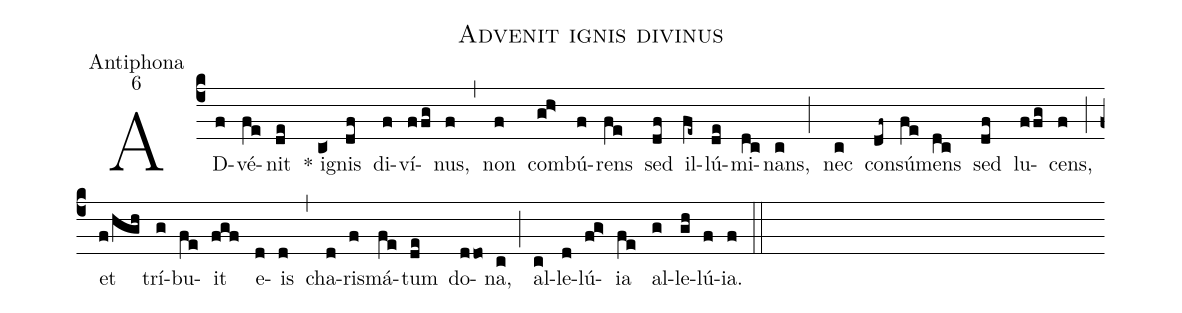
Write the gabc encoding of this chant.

name:Advenit ignis divinus;
office-part:Antiphona;
mode:6;
%%
(c4)AD(f)vé(fe)nit(de) * i(c<)gnis(df) di(f)ví(ffg)nus,(f) (,) non(f) com(gh>)bú(f)rens(fe) sed(df) il(fe~)lú(de)mi(dc)nans,(c) (;) nec(c) con(df~)sú(fe)mens(dc) sed(df) lu(ffg)cens,(f) (;) et(f/hgh) trí(g)bu(fe)it(fgf) e(d)is(d) (,) cha(d)ris(f)má(fe)tum(de) do(ddo)na,(c) (;) al(c)le(d)lú(fg>)ia(fe) al(g)le(gh)lú(f)ia.(f) (::)
